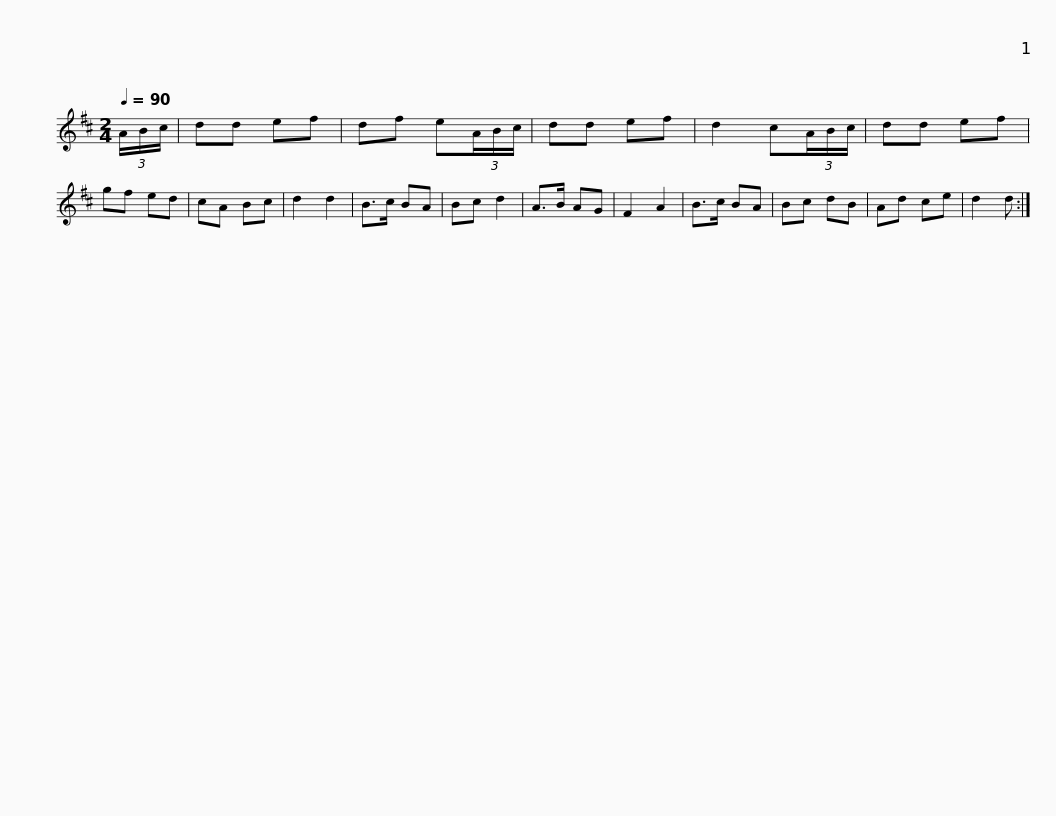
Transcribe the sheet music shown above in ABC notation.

X:1
L:1/8
Q:1/4=90
M:2/4
I:linebreak $
K:none
V:1 treble transpose="8 "
V:1
[K:D] (3A/B/c/ | dd ef | df e(3A/B/c/ | dd ef | d2 c(3A/B/c/ | %5
 dd ef | gf ed | cA Bc | d2 d2 | B>c BA | %10
 Bc d2 |$ A>B AG | F2 A2 | B>c BA | Bc dB | %15
 Ad ce | d2 d :| %17
